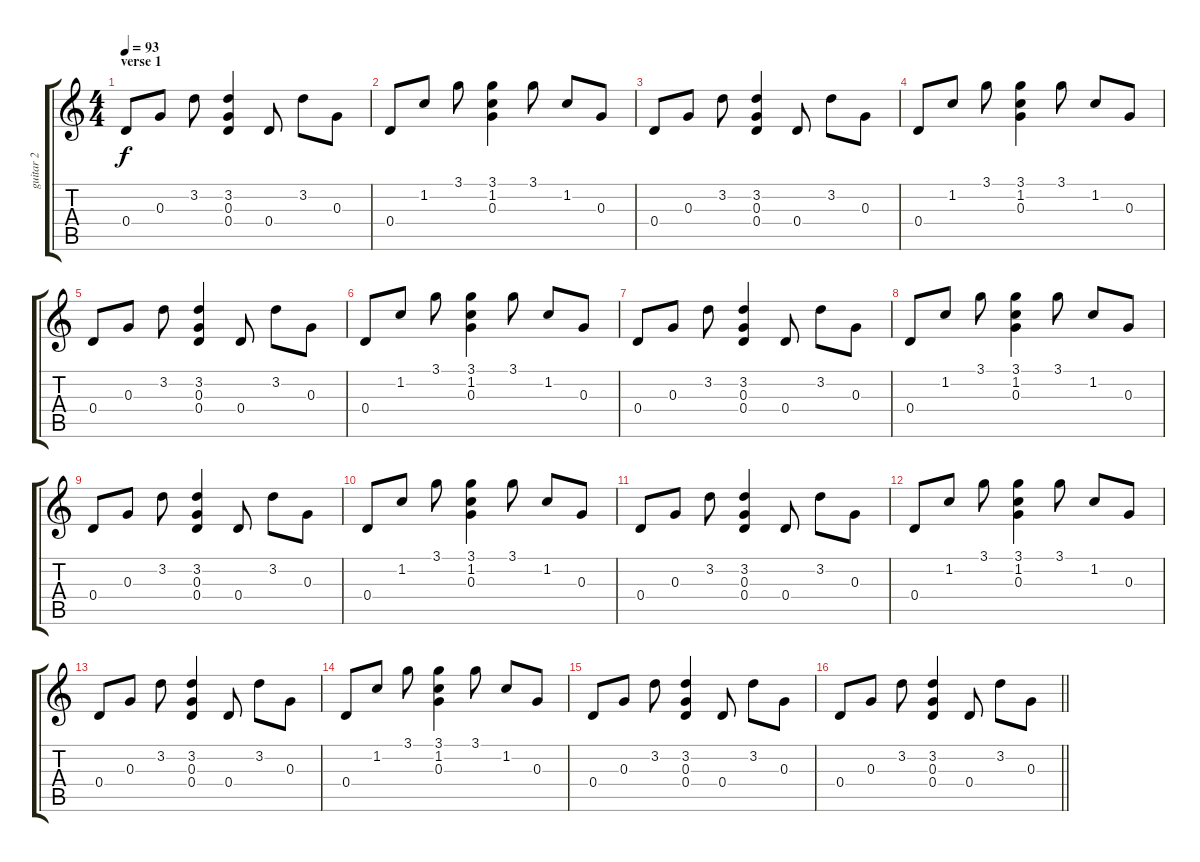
\track ("guitar 2" "guitar 2") {instrument acousticguitarnylon}
\staff {score tabs}
\tuning (E4 B3 G3 D3 A2 E2) {hide}
\ts (4 4)
\section ("" "verse 1")
\tempo 93
\clef g2
\ks c
0.4.8{dy f} 0.3.8 3.2.8 (3.2 0.3 0.4).4 0.4.8 3.2.8 0.3.8 |
0.4.8 1.2.8 3.1.8 (3.1 1.2 0.3).4 3.1.8 1.2.8 0.3.8 |
0.4.8 0.3.8 3.2.8 (3.2 0.3 0.4).4 0.4.8 3.2.8 0.3.8 |
0.4.8 1.2.8 3.1.8 (3.1 1.2 0.3).4 3.1.8 1.2.8 0.3.8 |
0.4.8 0.3.8 3.2.8 (3.2 0.3 0.4).4 0.4.8 3.2.8 0.3.8 |
0.4.8 1.2.8 3.1.8 (3.1 1.2 0.3).4 3.1.8 1.2.8 0.3.8 |
0.4.8 0.3.8 3.2.8 (3.2 0.3 0.4).4 0.4.8 3.2.8 0.3.8 |
0.4.8 1.2.8 3.1.8 (3.1 1.2 0.3).4 3.1.8 1.2.8 0.3.8 |
0.4.8 0.3.8 3.2.8 (3.2 0.3 0.4).4 0.4.8 3.2.8 0.3.8 |
0.4.8 1.2.8 3.1.8 (3.1 1.2 0.3).4 3.1.8 1.2.8 0.3.8 |
0.4.8 0.3.8 3.2.8 (3.2 0.3 0.4).4 0.4.8 3.2.8 0.3.8 |
0.4.8 1.2.8 3.1.8 (3.1 1.2 0.3).4 3.1.8 1.2.8 0.3.8 |
0.4.8 0.3.8 3.2.8 (3.2 0.3 0.4).4 0.4.8 3.2.8 0.3.8 |
0.4.8 1.2.8 3.1.8 (3.1 1.2 0.3).4 3.1.8 1.2.8 0.3.8 |
0.4.8 0.3.8 3.2.8 (3.2 0.3 0.4).4 0.4.8 3.2.8 0.3.8 |
\barLineRight lightlight
0.4.8 0.3.8 3.2.8 (3.2 0.3 0.4).4 0.4.8 3.2.8 0.3.8
